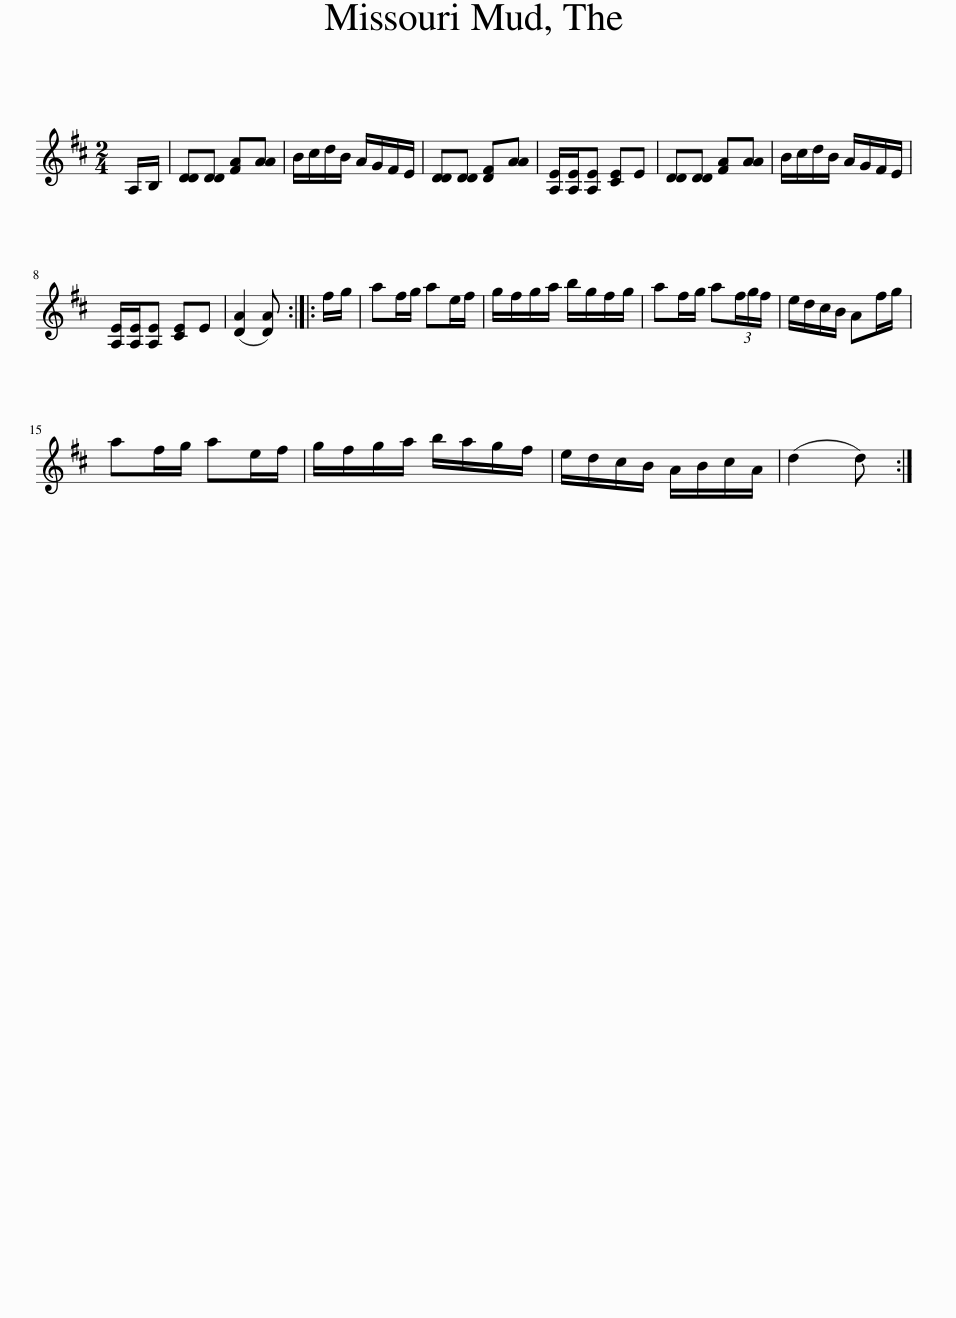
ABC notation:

X:1
L:1/8
M:2/4
I:linebreak $
K:D
V:1 treble
V:1
 A,/B,/ | [DD][DD] [FA][AA] | B/c/d/B/ A/G/F/E/ | [DD][DD] [DF][AA] | [A,E]/[A,E]/[A,E] [CE]E | %5
 [DD][DD] [FA][AA] | B/c/d/B/ A/G/F/E/ |$ [A,E]/[A,E]/[A,E] [CE]E | ([DA]2 [DA]) :: f/g/ | %10
 af/g/ ae/f/ | g/f/g/a/ b/g/f/g/ | af/g/ a(3f/g/f/ | e/d/c/B/ Af/g/ |$ af/g/ ae/f/ | %15
 g/f/g/a/ b/a/g/f/ | e/d/c/B/ A/B/c/A/ | (d2 d) :| %18
